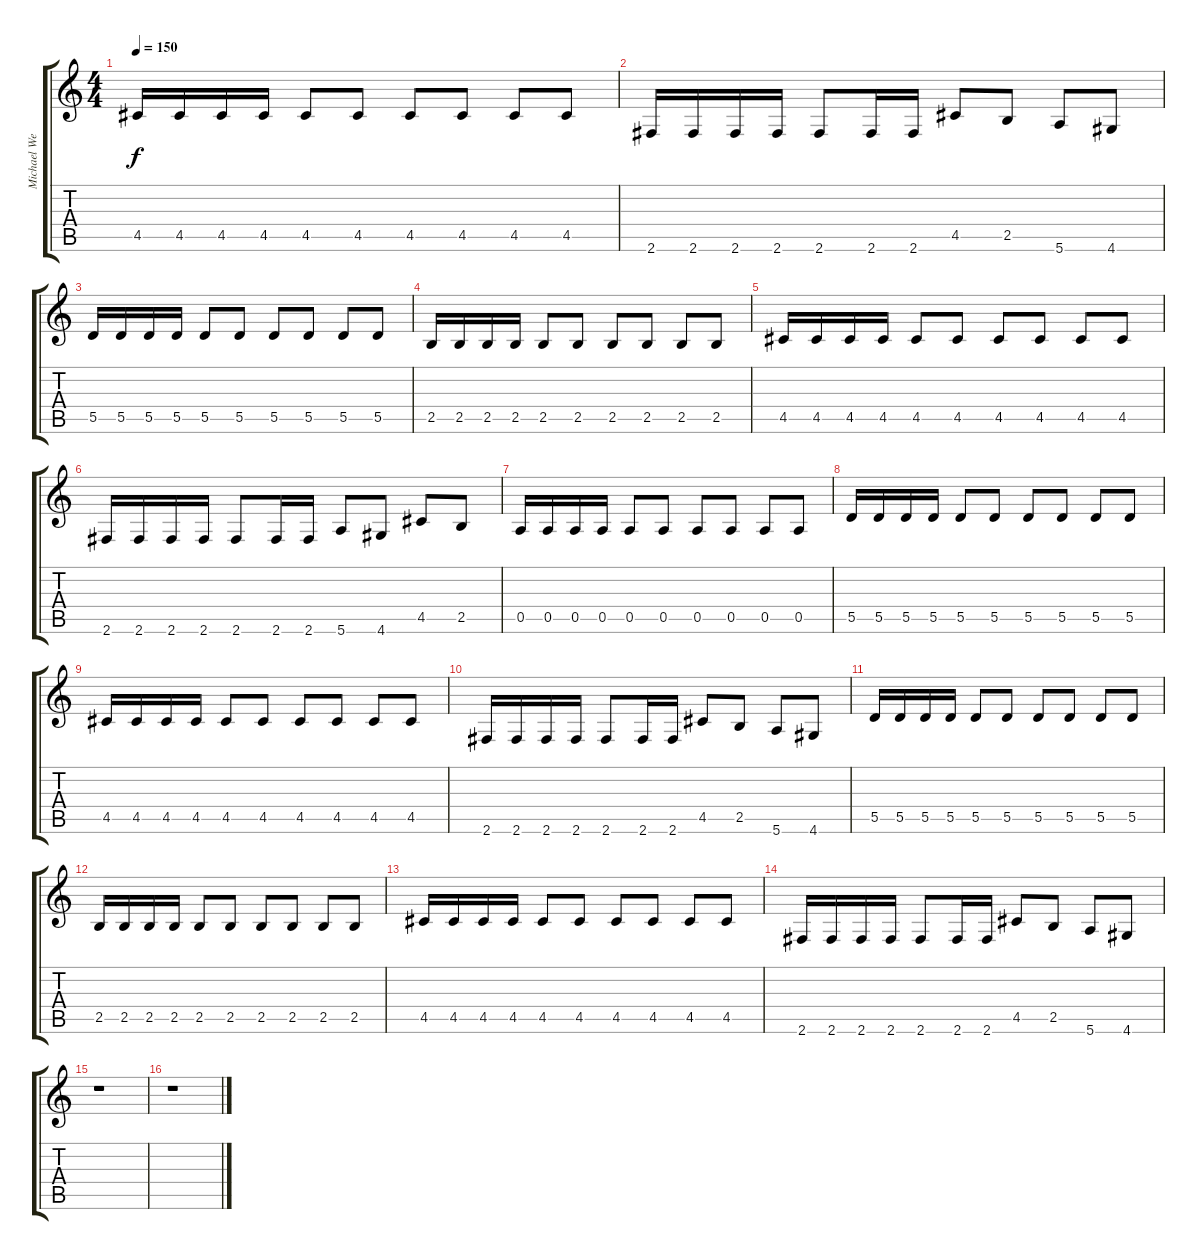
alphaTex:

\track ("Michael Weikath" "Michael We") {instrument distortionguitar}
\staff {score tabs}
\tuning (E4 B3 G3 D3 A2 E2) {hide}
\ts (4 4)
\tempo 150
\clef g2
\ks c
4.5.16{dy f} 4.5.16 4.5.16 4.5.16 4.5.8 4.5.8 4.5.8 4.5.8 4.5.8 4.5.8 |
2.6.16 2.6.16 2.6.16 2.6.16 2.6.8 2.6.16 2.6.16 4.5.8 2.5.8 5.6.8 4.6.8 |
5.5.16 5.5.16 5.5.16 5.5.16 5.5.8 5.5.8 5.5.8 5.5.8 5.5.8 5.5.8 |
2.5.16 2.5.16 2.5.16 2.5.16 2.5.8 2.5.8 2.5.8 2.5.8 2.5.8 2.5.8 |
4.5.16 4.5.16 4.5.16 4.5.16 4.5.8 4.5.8 4.5.8 4.5.8 4.5.8 4.5.8 |
2.6.16 2.6.16 2.6.16 2.6.16 2.6.8 2.6.16 2.6.16 5.6.8 4.6.8 4.5.8 2.5.8 |
0.5.16 0.5.16 0.5.16 0.5.16 0.5.8 0.5.8 0.5.8 0.5.8 0.5.8 0.5.8 |
5.5.16 5.5.16 5.5.16 5.5.16 5.5.8 5.5.8 5.5.8 5.5.8 5.5.8 5.5.8 |
4.5.16 4.5.16 4.5.16 4.5.16 4.5.8 4.5.8 4.5.8 4.5.8 4.5.8 4.5.8 |
2.6.16 2.6.16 2.6.16 2.6.16 2.6.8 2.6.16 2.6.16 4.5.8 2.5.8 5.6.8 4.6.8 |
5.5.16 5.5.16 5.5.16 5.5.16 5.5.8 5.5.8 5.5.8 5.5.8 5.5.8 5.5.8 |
2.5.16 2.5.16 2.5.16 2.5.16 2.5.8 2.5.8 2.5.8 2.5.8 2.5.8 2.5.8 |
4.5.16 4.5.16 4.5.16 4.5.16 4.5.8 4.5.8 4.5.8 4.5.8 4.5.8 4.5.8 |
2.6.16 2.6.16 2.6.16 2.6.16 2.6.8 2.6.16 2.6.16 4.5.8 2.5.8 5.6.8 4.6.8 |
r.1 |
r.1
